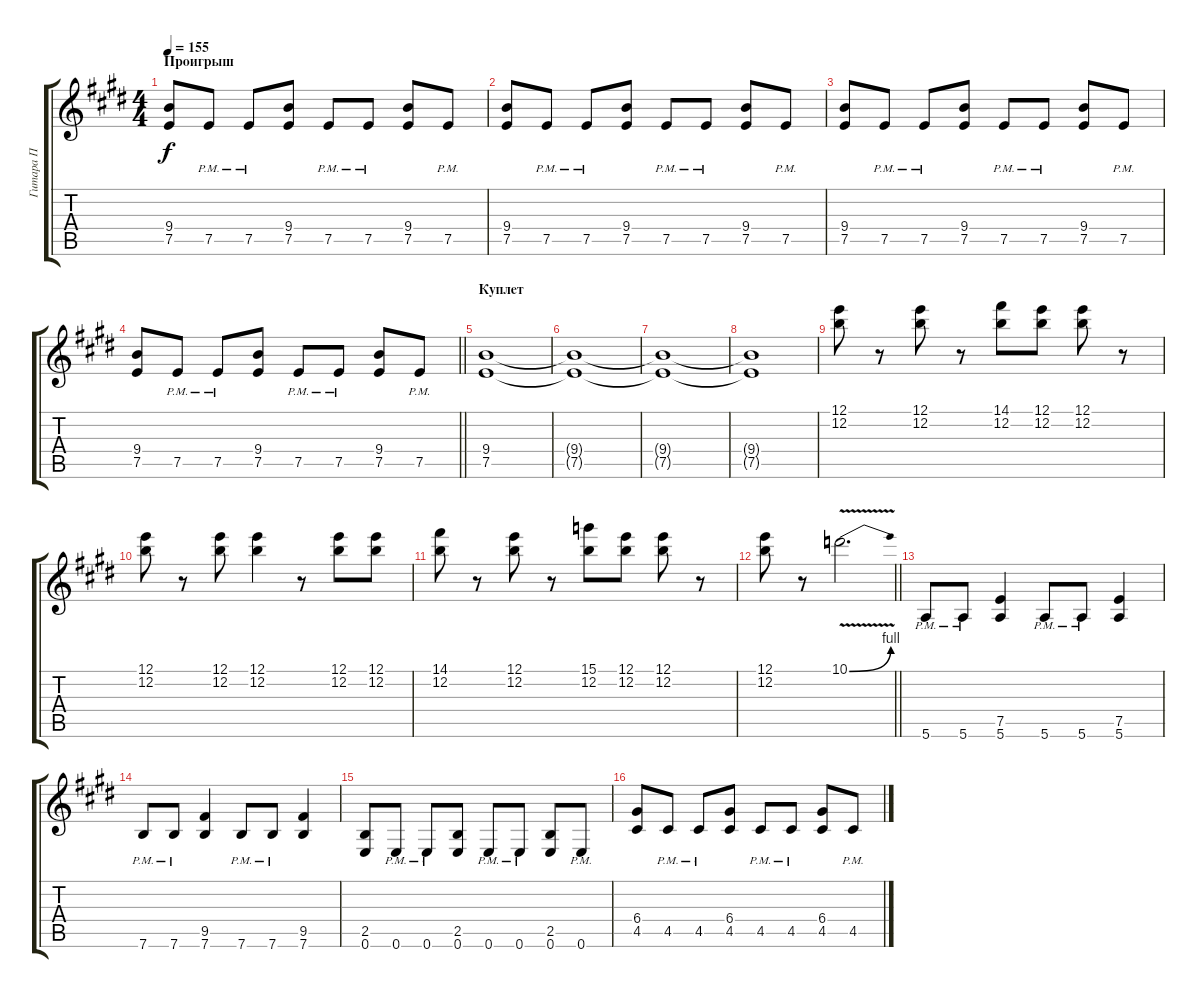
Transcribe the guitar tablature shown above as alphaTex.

\track ("Гитара П" "Гитара П") {instrument acousticguitarsteel}
\staff {score tabs}
\tuning (E4 B3 G3 D3 A2 E2) {hide}
\ts (4 4)
\section ("" "Проигрыш")
\tempo 155
\clef g2
\ks e
(9.4 7.5).8{dy f volume 13 instrument distortionguitar} 7.5{pm}.8 7.5{pm}.8 (9.4 7.5).8 7.5{pm}.8 7.5{pm}.8 (9.4 7.5).8 7.5{pm}.8 |
(9.4 7.5).8 7.5{pm}.8 7.5{pm}.8 (9.4 7.5).8 7.5{pm}.8 7.5{pm}.8 (9.4 7.5).8 7.5{pm}.8 |
(9.4 7.5).8 7.5{pm}.8 7.5{pm}.8 (9.4 7.5).8 7.5{pm}.8 7.5{pm}.8 (9.4 7.5).8 7.5{pm}.8 |
\barLineRight lightlight
(9.4 7.5).8 7.5{pm}.8 7.5{pm}.8 (9.4 7.5).8 7.5{pm}.8 7.5{pm}.8 (9.4 7.5).8 7.5{pm}.8 |
\section ("" "Куплет")
(9.4 7.5).1{volume 0} |
(9.4{t} 7.5{t}).1 |
(9.4{t} 7.5{t}).1 |
(9.4{t} 7.5{t}).1 |
(12.1 12.2).8{volume 13} r.8 (12.1 12.2).8 r.8 (14.1 12.2).8 (12.1 12.2).8 (12.1 12.2).8 r.8 |
(12.1 12.2).8 r.8 (12.1 12.2).8 (12.1 12.2).4 r.8 (12.1 12.2).8 (12.1 12.2).8 |
(14.1 12.2).8 r.8 (12.1 12.2).8 r.8 (15.1 12.2).8 (12.1 12.2).8 (12.1 12.2).8 r.8 |
\barLineRight lightlight
(12.1 12.2).8 r.8 10.1{be (bend 0 0 60 4) v}.2{d} |
\section ("" " ")
5.6{pm}.8 5.6{pm}.8 (7.5 5.6).4 5.6{pm}.8 5.6{pm}.8 (7.5 5.6).4 |
7.6{pm}.8 7.6{pm}.8 (9.5 7.6).4 7.6{pm}.8 7.6{pm}.8 (9.5 7.6).4 |
(2.5 0.6).8 0.6{pm}.8 0.6{pm}.8 (2.5 0.6).8 0.6{pm}.8 0.6{pm}.8 (2.5 0.6).8 0.6{pm}.8 |
(6.4 4.5).8 4.5{pm}.8 4.5{pm}.8 (6.4 4.5).8 4.5{pm}.8 4.5{pm}.8 (6.4 4.5).8 4.5{pm}.8
